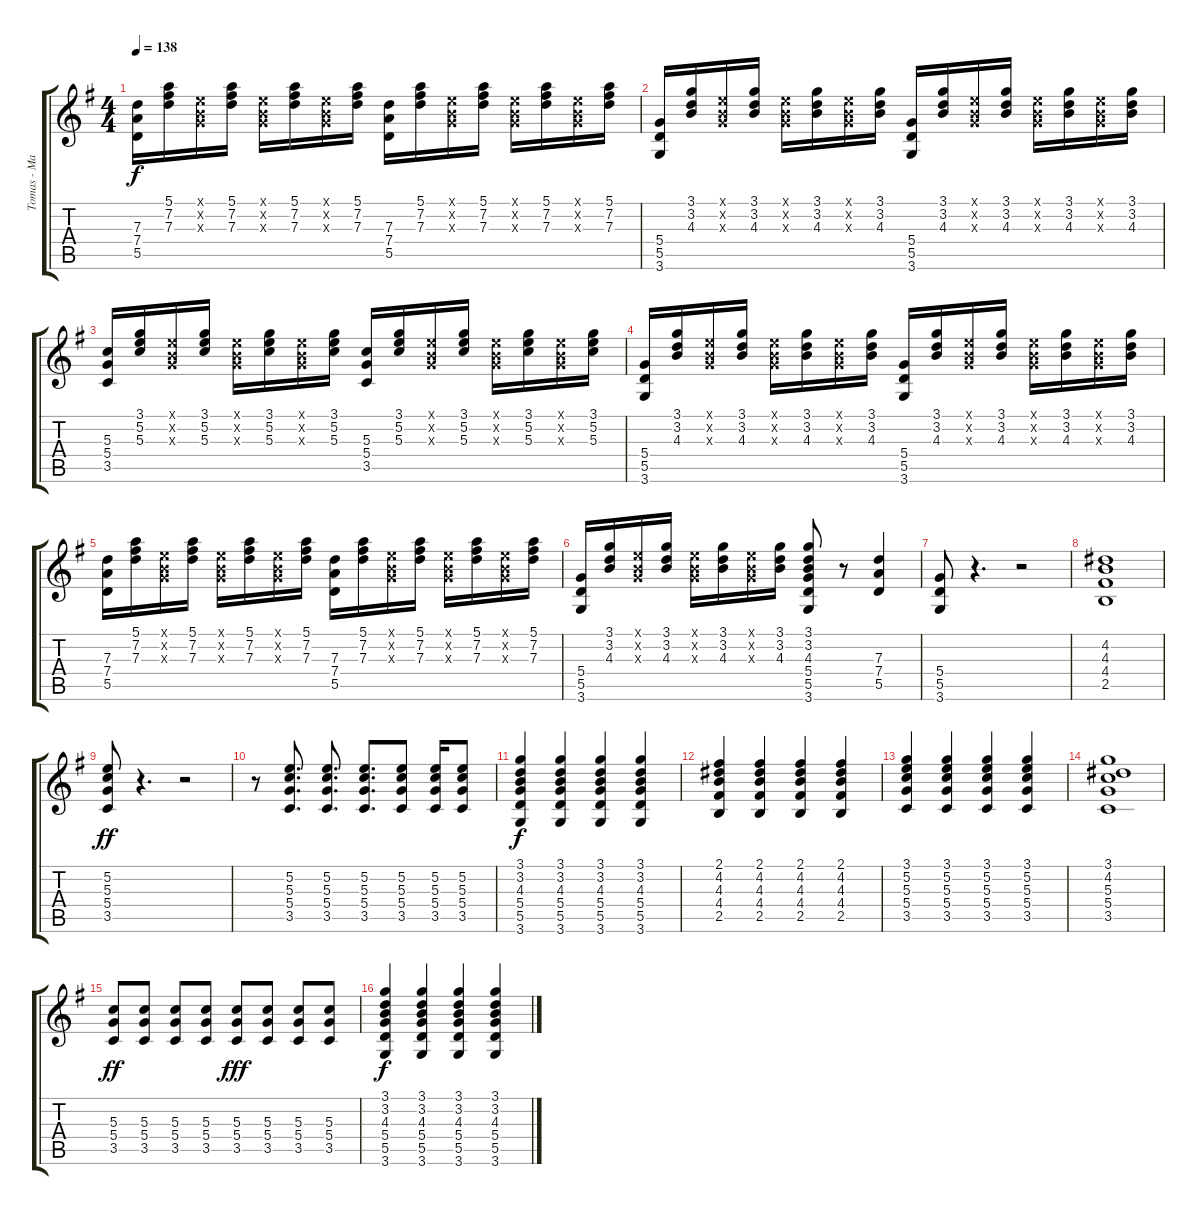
\track ("Tomas - Main Guitar" "Tomas - Ma") {instrument electricguitarclean}
\staff {score tabs}
\tuning (E4 B3 G3 D3 A2 E2) {hide}
\ts (4 4)
\tempo 138
\clef g2
\ks g
(7.3 7.4 5.5).16{dy f} (5.1 7.2 7.3).16 (0.1{x} 0.2{x} 0.3{x}).16 (5.1 7.2 7.3).16 (0.1{x} 0.2{x} 0.3{x}).16 (5.1 7.2 7.3).16 (0.1{x} 0.2{x} 0.3{x}).16 (5.1 7.2 7.3).16 (7.3 7.4 5.5).16 (5.1 7.2 7.3).16 (0.1{x} 0.2{x} 0.3{x}).16 (5.1 7.2 7.3).16 (0.1{x} 0.2{x} 0.3{x}).16 (5.1 7.2 7.3).16 (0.1{x} 0.2{x} 0.3{x}).16 (5.1 7.2 7.3).16 |
(5.4 5.5 3.6).16 (3.1 3.2 4.3).16 (0.1{x} 0.2{x} 0.3{x}).16 (3.1 3.2 4.3).16 (0.1{x} 0.2{x} 0.3{x}).16 (3.1 3.2 4.3).16 (0.1{x} 0.2{x} 0.3{x}).16 (3.1 3.2 4.3).16 (5.4 5.5 3.6).16 (3.1 3.2 4.3).16 (0.1{x} 0.2{x} 0.3{x}).16 (3.1 3.2 4.3).16 (0.1{x} 0.2{x} 0.3{x}).16 (3.1 3.2 4.3).16 (0.1{x} 0.2{x} 0.3{x}).16 (3.1 3.2 4.3).16 |
(5.3 5.4 3.5).16 (3.1 5.2 5.3).16 (0.1{x} 0.2{x} 0.3{x}).16 (3.1 5.2 5.3).16 (0.1{x} 0.2{x} 0.3{x}).16 (3.1 5.2 5.3).16 (0.1{x} 0.2{x} 0.3{x}).16 (3.1 5.2 5.3).16 (5.3 5.4 3.5).16 (3.1 5.2 5.3).16 (0.1{x} 0.2{x} 0.3{x}).16 (3.1 5.2 5.3).16 (0.1{x} 0.2{x} 0.3{x}).16 (3.1 5.2 5.3).16 (0.1{x} 0.2{x} 0.3{x}).16 (3.1 5.2 5.3).16 |
(5.4 5.5 3.6).16 (3.1 3.2 4.3).16 (0.1{x} 0.2{x} 0.3{x}).16 (3.1 3.2 4.3).16 (0.1{x} 0.2{x} 0.3{x}).16 (3.1 3.2 4.3).16 (0.1{x} 0.2{x} 0.3{x}).16 (3.1 3.2 4.3).16 (5.4 5.5 3.6).16 (3.1 3.2 4.3).16 (0.1{x} 0.2{x} 0.3{x}).16 (3.1 3.2 4.3).16 (0.1{x} 0.2{x} 0.3{x}).16 (3.1 3.2 4.3).16 (0.1{x} 0.2{x} 0.3{x}).16 (3.1 3.2 4.3).16 |
(7.3 7.4 5.5).16 (5.1 7.2 7.3).16 (0.1{x} 0.2{x} 0.3{x}).16 (5.1 7.2 7.3).16 (0.1{x} 0.2{x} 0.3{x}).16 (5.1 7.2 7.3).16 (0.1{x} 0.2{x} 0.3{x}).16 (5.1 7.2 7.3).16 (7.3 7.4 5.5).16 (5.1 7.2 7.3).16 (0.1{x} 0.2{x} 0.3{x}).16 (5.1 7.2 7.3).16 (0.1{x} 0.2{x} 0.3{x}).16 (5.1 7.2 7.3).16 (0.1{x} 0.2{x} 0.3{x}).16 (5.1 7.2 7.3).16 |
(5.4 5.5 3.6).16 (3.1 3.2 4.3).16 (0.1{x} 0.2{x} 0.3{x}).16 (3.1 3.2 4.3).16 (0.1{x} 0.2{x} 0.3{x}).16 (3.1 3.2 4.3).16 (0.1{x} 0.2{x} 0.3{x}).16 (3.1 3.2 4.3).16 (3.1 3.2 4.3 5.4 5.5 3.6).8 r.8 (7.3 7.4 5.5).4 |
(5.4 5.5 3.6).8 r.4{d} r.2 |
(4.2 4.3 4.4 2.5).1 |
(5.2 5.3 5.4 3.5).8{dy ff} r.4{d} r.2 |
r.8 (5.2 5.3 5.4 3.5).8{d} (5.2 5.3 5.4 3.5).8{d} (5.2 5.3 5.4 3.5).8{d} (5.2 5.3 5.4 3.5).8 (5.2 5.3 5.4 3.5).16 (5.2 5.3 5.4 3.5).8 |
(3.1 3.2 4.3 5.4 5.5 3.6).4{dy f} (3.1 3.2 4.3 5.4 5.5 3.6).4 (3.1 3.2 4.3 5.4 5.5 3.6).4 (3.1 3.2 4.3 5.4 5.5 3.6).4 |
(2.1 4.2 4.3 4.4 2.5).4 (2.1 4.2 4.3 4.4 2.5).4 (2.1 4.2 4.3 4.4 2.5).4 (2.1 4.2 4.3 4.4 2.5).4 |
(3.1 5.2 5.3 5.4 3.5).4 (3.1 5.2 5.3 5.4 3.5).4 (3.1 5.2 5.3 5.4 3.5).4 (3.1 5.2 5.3 5.4 3.5).4 |
(3.1 4.2 5.3 5.4 3.5).1 |
(5.3 5.4 3.5).8{dy ff} (5.3 5.4 3.5).8 (5.3 5.4 3.5).8 (5.3 5.4 3.5).8 (5.3 5.4 3.5).8{dy fff} (5.3 5.4 3.5).8 (5.3 5.4 3.5).8 (5.3 5.4 3.5).8 |
(3.1 3.2 4.3 5.4 5.5 3.6).4{dy f} (3.1 3.2 4.3 5.4 5.5 3.6).4 (3.1 3.2 4.3 5.4 5.5 3.6).4 (3.1 3.2 4.3 5.4 5.5 3.6).4
